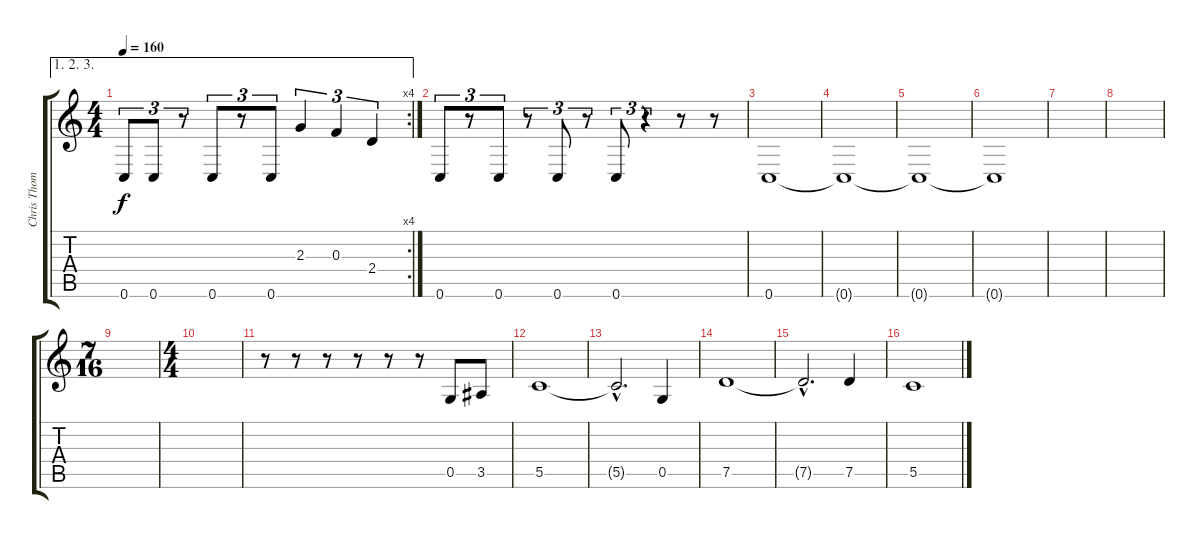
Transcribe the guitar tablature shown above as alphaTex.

\track ("Chris Thompson" "Chris Thom") {instrument electricbasspick}
\staff {score tabs}
\tuning (D4 A3 F3 C3 G2 C2) {hide}
\ae (1 2 3)
\rc 4
\ts (4 4)
\tempo 160
\clef g2
\ks c
0.6.8{tu (3 2) dy f} 0.6.8{tu (3 2)} r.8{tu (3 2)} 0.6.8{tu (3 2)} r.8{tu (3 2)} 0.6.8{tu (3 2)} 2.3.4{tu (3 2)} 0.3.4{tu (3 2)} 2.4.4{tu (3 2)} |
0.6.8{tu (3 2)} r.8{tu (3 2)} 0.6.8{tu (3 2)} r.8{tu (3 2)} 0.6.8{tu (3 2)} r.8{tu (3 2)} 0.6.8{tu (3 2)} r.4{tu (3 2)} r.8 r.8 |
0.6.1 |
0.6{t}.1{volume 11 instrument electricbassfinger} |
0.6{t}.1{volume 10 instrument electricbassfinger} |
0.6{t}.1{volume 8 instrument electricbassfinger} |
|
|
\ts (7 16)
|
\ts (4 4)
|
r.8 r.8 r.8 r.8 r.8 r.8 0.5.8 3.5.8 |
5.5.1 |
5.5{hac t}.2{d} 0.5.4 |
7.5.1 |
7.5{hac t}.2{d} 7.5.4 |
5.5.1
